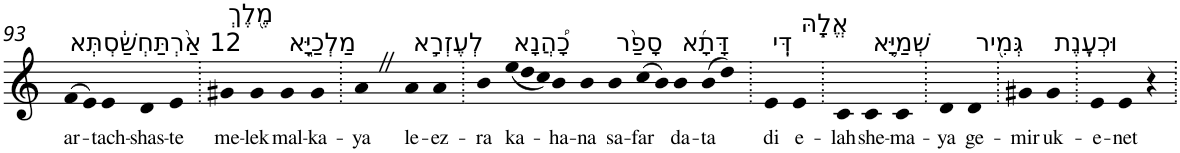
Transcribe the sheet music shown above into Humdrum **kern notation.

**kern	**text
*part1	*part1
*staff1	*staff1
*I"Piano	*
*I'Pno	*
!!LO:PB:g=z
*clefG2	*
*k[]	*
=93	=93
!LO:TX:a:t=12 אַ֨רְתַּחְשַׁ֔סְתְּא	!
!	!LO:LY:b
(>8f	ar-
8e)	.
!	!LO:LY:b
4e	-tach-
!	!LO:LY:b
4d	-shas-
!	!LO:LY:b
4e	-te
=94.	=94.
!LO:TX:a:t=מֶ֖לֶךְ	!
!	!LO:LY:b
4g#X	me-
!	!LO:LY:b
4g#	-lek
!LO:TX:a:t=מַלְכַיָּ֑א	!
!	!LO:LY:b
4g#	mal-
!	!LO:LY:b
4g#	-ka-
=95.	=95.
!	!LO:LY:b
4aZ	-ya
!LO:TX:a:t=לְעֶזְרָ֣א	!
!	!LO:LY:b
4a	le-
!	!LO:LY:b
4a	-ez-
=96.	=96.
!	!LO:LY:b
4b	-ra
*Xtuplet	*
!LO:TX:a:t=כָ֠הֲנָא	!
!	!LO:LY:b
(<12ee	ka-
12dd	.
12cc)	.
!	!LO:LY:b
4b	-ha-
!	!LO:LY:b
4b	-na
!LO:TX:a:t=סָפַ֨ר	!
!	!LO:LY:b
4b	sa-
!	!LO:LY:b
(>8cc	-far
8b)	.
!LO:TX:a:t=דָּתָ֜א	!
!	!LO:LY:b
4b	da-
!	!LO:LY:b
(>8b	-ta
8dd)	.
=97.	=97.
!LO:TX:a:t=דִּֽי	!
!	!LO:LY:b
4e	di
!LO:TX:a:t=אֱלָ֧הּ	!
!	!LO:LY:b
4e	e-
=98.	=98.
!	!LO:LY:b
4c	-lah
!LO:TX:a:t=שְׁמַיָּ֛א	!
!	!LO:LY:b
4c	she-
!	!LO:LY:b
4c	-ma-
=99.	=99.
!	!LO:LY:b
4d	-ya
!LO:TX:a:t=גְּמִ֖יר	!
!	!LO:LY:b
4d	ge-
=100.	=100.
!	!LO:LY:b
4g#X	-mir
!LO:TX:a:t=וּכְעֶֽנֶת	!
!	!LO:LY:b
4g#	uk-
=101.	=101.
!	!LO:LY:b
4e	-e-
!	!LO:LY:b
4e	-net
4r	.
=.	=.
*-	*-
